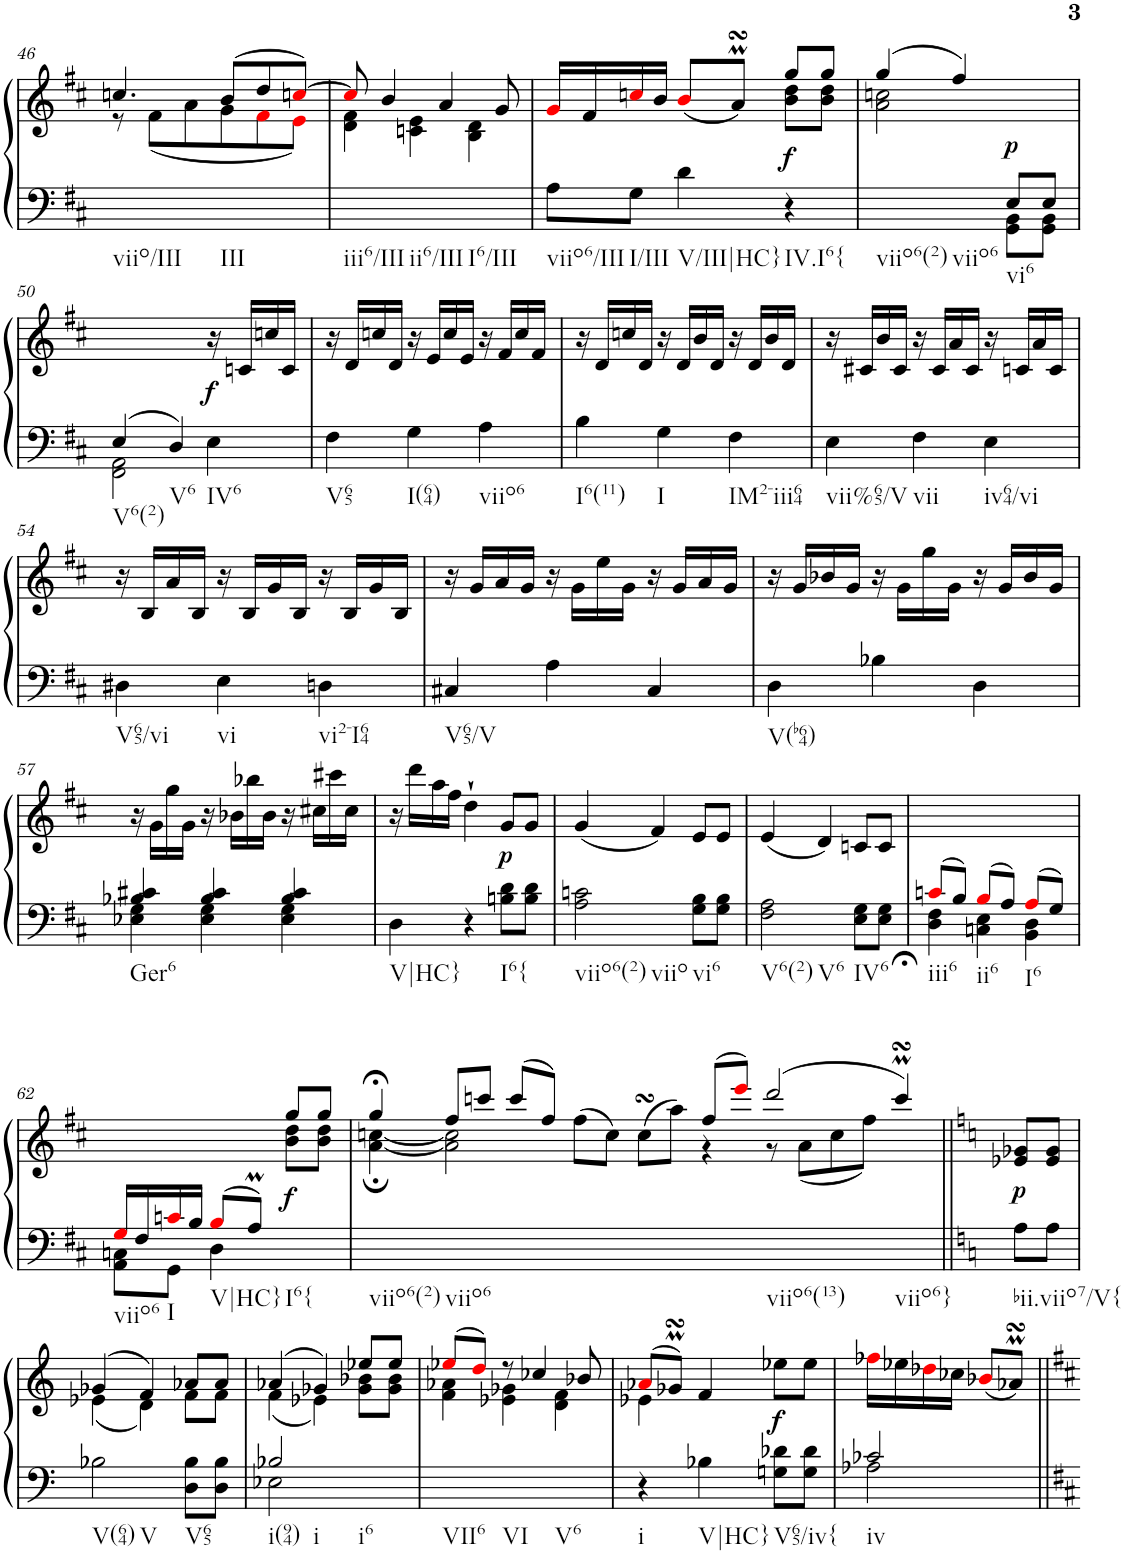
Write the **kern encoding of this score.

**kern	**kern	**dynam
*part1	*part1	*part1
*staff2	*staff1	*staff1/2
*I"Harpsichord	*	*
*I'Hch.	*	*
!!LO:PB:g=z
*clefF4	*clefG2	*
*k[f#c#]	*k[f#c#]	*
*D:	*D:	*
*M3/4	*M3/4	*
=46	=46	=46
*	*^	*
!LO:TX:b:t=viio/III	!	!	!
!LO:TX:b:t=III	!	!	!
2.ryy	4.ccn/	8r	.
.	.	(<8f#\L	.
.	.	8a\	.
.	(>8b/L	8g\	.
.	8dd/	8f#i\	.
.	[8ccni/J)	8ei\J)	.
=47	=47	=47	=47
!LO:TX:b:t=iii6/III	!	!	!
!LO:TX:b:t=ii6/III	!	!	!
!LO:TX:b:t=I6/III	!	!	!
2.ryy	8cci/]	4d\ 4f#\	.
.	4b/	.	.
.	.	4cn\ 4e\	.
.	4a/	.	.
.	.	4B\ 4d\	.
.	8g/	.	.
=48	=48	=48	=48
!LO:TX:b:t=viio6/III	!	!	!
8A\L	16gi/LL	2ryy	.
.	16f#/	.	.
!LO:TX:b:t=I/III	!	!	!
8G\J	16ccni/	.	.
.	16b/JJ	.	.
!LO:TX:b:t=V/III|HC}	!	!	!
4d\	(<8bi/L	.	.
.	8aMsSSS/J)	.	.
!LO:TX:b:t=IV.I6{	!	!	!
!	!	!	!LO:DY:b
4r	8gg/L	8b\ 8dd\L	f
.	8gg/J	8b\ 8dd\J	.
=49	=49	=49	=49
*^	*	*	*
!LO:TX:b:t=viio6(2)	!	!	!	!
!LO:TX:b:t=viio6	!	!	!	!
2ryy	2ryy	2a\ 2ccn\	(>4gg/	.
.	.	.	4ff#/)	.
!LO:TX:b:t=vi6	!	!	!	!
!	!	!	!	!LO:DY:b
8E/L	8GG\ 8BB\L	4ryy	4ryy	p
8E/J	8GG\ 8BB\J	.	.	.
*	*	*v	*v	*
!!LO:LB:g=z
=50	=50	=50	=50
!LO:TX:b:t=V6(2)	!	!	!
4E/	2FF#\ 2AA\	2ryy	.
!LO:TX:b:t=V6	!	!	!
4D/	.	.	.
!LO:TX:b:t=IV6	!	!	!
!	!	!	!LO:DY:b
4E\	4ryy	16r	f
.	.	16cn/LL	.
.	.	16ccn/	.
.	.	16c/JJ	.
*v	*v	*	*
=51	=51	=51
!LO:TX:b:t=V65	!	!
4F#\	16r	.
.	16d/LL	.
.	16ccn/	.
.	16d/JJ	.
!LO:TX:b:t=I(64)	!	!
4G\	16r	.
.	16e/LL	.
.	16cc/	.
.	16e/JJ	.
!LO:TX:b:t=viio6	!	!
4A\	16r	.
.	16f#/LL	.
.	16cc/	.
.	16f#/JJ	.
=52	=52	=52
!LO:TX:b:t=I6(11)	!	!
4B\	16r	.
.	16d/LL	.
.	16ccn/	.
.	16d/JJ	.
!LO:TX:b:t=I	!	!
4G\	16r	.
.	16d/LL	.
.	16b/	.
.	16d/JJ	.
!LO:TX:b:t=IM2-iii64	!	!
4F#\	16r	.
.	16d/LL	.
.	16b/	.
.	16d/JJ	.
=53	=53	=53
!LO:TX:b:t=vii%65/V	!	!
4E\	16r	.
.	16c#X/LL	.
.	16b/	.
.	16c#/JJ	.
!LO:TX:b:t=vii	!	!
4F#\	16r	.
.	16c#/LL	.
.	16a/	.
.	16c#/JJ	.
!LO:TX:b:t=iv64/vi	!	!
4E\	16r	.
.	16cn/LL	.
.	16a/	.
.	16c/JJ	.
!!LO:LB:g=z
=54	=54	=54
!LO:TX:b:t=V65/vi	!	!
4D#X\	16r	.
.	16B/LL	.
.	16a/	.
.	16B/JJ	.
!LO:TX:b:t=vi	!	!
4E\	16r	.
.	16B/LL	.
.	16g/	.
.	16B/JJ	.
!LO:TX:b:t=vi2-I64	!	!
4Dn\	16r	.
.	16B/LL	.
.	16g/	.
.	16B/JJ	.
=55	=55	=55
!LO:TX:b:t=V65/V	!	!
4C#X/	16r	.
.	16g/LL	.
.	16a/	.
.	16g/JJ	.
4A\	16r	.
.	16g\LL	.
.	16ee\	.
.	16g\JJ	.
4C#/	16r	.
.	16g/LL	.
.	16a/	.
.	16g/JJ	.
=56	=56	=56
!LO:TX:b:t=V(b64)	!	!
4D\	16r	.
.	16g/LL	.
.	16b-X/	.
.	16g/JJ	.
4B-X\	16r	.
.	16g\LL	.
.	16gg\	.
.	16g\JJ	.
4D\	16r	.
.	16g/LL	.
.	16b-/	.
.	16g/JJ	.
!!LO:LB:g=z
=57	=57	=57
*^	*	*
!LO:TX:b:t=Ger6	!	!	!
4B-X/ 4c#X/	4E-X\ 4G\	16r	.
.	.	16g\LL	.
.	.	16gg\	.
.	.	16g\JJ	.
4B-/ 4c#/	4E-\ 4G\	16r	.
.	.	16b-X\LL	.
.	.	16bb-X\	.
.	.	16b-\JJ	.
4B-/ 4c#/	4E-\ 4G\	16r	.
.	.	16cc#X\LL	.
.	.	16ccc#X\	.
.	.	16cc#\JJ	.
*v	*v	*	*
=58	=58	=58
!LO:TX:b:t=V|HC}	!	!
4D\	16r	.
.	16ddd\LL	.
.	16aa\	.
.	16ff#\JJ	.
4r	4dd`\	.
!LO:TX:b:t=I6{	!	!
!	!	!LO:DY:b
8Bn\ 8d\L	8g/L	p
8B\ 8d\J	8g/J	.
=59	=59	=59
!LO:TX:b:t=viio6(2)	!	!
!LO:TX:b:t=viio	!	!
2A\ 2cn\	(<4g/	.
.	4f#/)	.
!LO:TX:b:t=vi6	!	!
8G\ 8B\L	8e/L	.
8G\ 8B\J	8e/J	.
=60	=60	=60
!LO:TX:b:t=V6(2)	!	!
!LO:TX:b:t=V6	!	!
2F#\ 2A\	(<4e/	.
.	4d/)	.
!LO:TX:b:t=IV6	!	!
8E\ 8G\L	8cn/L	.
8E\ 8G\J	8c/J	.
=61	=61	=61
*^	*	*
!LO:TX:b:t=iii6	!	!	!
8cni/L	4D\ 4F#\	2.ryy	.
8B/J	.	.	.
!LO:TX:b:t=ii6	!	!	!
8Bi/L	4Cn\ 4E\	.	.
8A/J	.	.	.
!LO:TX:b:t=I6	!	!	!
8Ai/L	4BB\ 4D\	.	.
8G/J	.	.	.
!!LO:LB:g=z
=62	=62	=62	=62
*	*	*^	*
!LO:TX:b:t=viio6	!	!	!	!
16Gi/LL	8AA\ 8Cn\L	2ryy	2ryy	.
16F#/	.	.	.	.
!LO:TX:b:t=I	!	!	!	!
16cni/	8GG\J	.	.	.
16B/JJ	.	.	.	.
!LO:TX:b:t=V|HC}	!	!	!	!
8Bi/L	4D\	.	.	.
8AM/J	.	.	.	.
!LO:TX:b:t=I6{	!	!	!	!
!	!	!	!	!LO:DY:b
4ryy	4ryy	8gg/L	8b\ 8dd\L	f
.	.	8gg/J	8b\ 8dd\J	.
*v	*v	*	*	*
=63	=63	=63	=63
!LO:TX:b:t=viio6(2)	!	!	!
!LO:TX:b:t=viio6	!	!	!
!LO:TX:b:t=viio6(13)	!	!	!
2.ryy	4gg;</	[4a\; [4ccn\;	.
.	8ff#/L	2a\] 2cc\]	.
.	8cccn/J	.	.
.	(>8ccc/L	.	.
.	8ff#/J)	.	.
4ryy	(>8ff#\L	2ryy	.
.	8cc\J)	.	.
.	(>8ccsSSs\L	.	.
.	8aa\J)	.	.
.	(>8ff#/L	4r	.
.	8eeei/J)	.	.
.	(>2ddd/	8r	.
.	.	(<8a\L	.
.	.	8cc\	.
.	.	8ff#\J)	.
!LO:TX:b:t=viio6}	!	!	!
4ryy	4ccc;<MsSSs/)	4ryy	.
*	*v	*v	*
=63X1||	=63X1||	=63X1||
*k[]	*k[]	*
*	*^	*
!LO:TX:b:t=bii.viio7/V{	!	!	!
!	!	!	!LO:DY:b
*	*v	*v	*
8A\L	8e-X/ 8g-X/L	p
2.ryy	8e-/ 8g-/J	.
.	2.ryy	.
8A\J	.	.
!!LO:LB:g=z
=64	=64	=64
*	*^	*
!LO:TX:b:t=V(64)	!	!	!
!LO:TX:b:t=V	!	!	!
2B-X\	(>4g-X/	(<4e-X\	.
.	4f/)	4d\)	.
!LO:TX:b:t=V65	!	!	!
2ryy	8a-X/L	8f\L	.
.	8a-/J	8f\J	.
.	2ryy	2ryy	.
8D\ 8B-\L	.	.	.
8D\ 8B-\J	.	.	.
=65	=65	=65	=65
*^	*	*	*
!LO:TX:b:t=i(94)	!	!	!	!
!LO:TX:b:t=i	!	!	!	!
2B-X/	2E-X\	(>4a-X/	(<4f\	.
.	.	4g-X/)	4e-X\)	.
!LO:TX:b:t=i6	!	!	!	!
4ryy	4ryy	8ee-X/L	8g-\ 8b-X\L	.
.	.	8ee-/J	8g-\ 8b-\J	.
*v	*v	*	*	*
=66	=66	=66	=66
!LO:TX:b:t=VII6	!	!	!
!LO:TX:b:t=VI	!	!	!
!LO:TX:b:t=V6	!	!	!
2.ryy	(>8ee-Xi/L	4f\ 4a-X\	.
.	8ddi/J)	.	.
.	8r	4e-X\ 4g-X\	.
.	4cc-X/	.	.
.	.	4d\ 4f\	.
.	8b-X/	.	.
=67	=67	=67	=67
!LO:TX:b:t=i	!	!	!
4r	(>8a-Xi/L	4e-X\	.
.	8g-XMsSSs/J)	.	.
!LO:TX:b:t=V|HC}	!	!	!
4B-X\	4f/	2ryy	.
!LO:TX:b:t=V65/iv{	!	!	!
!	!	!	!LO:DY:b
8Gn\ 8d-X\L	8ee-X\L	.	f
8G\ 8d-\J	8ee-\J	.	.
*	*v	*v	*
=68	=68	=68
*^	*	*
!LO:TX:b:t=iv	!	!	!
2c-X/	2A-X\	16ff-Xi\LL	.
.	.	16ee-X\	.
.	.	16dd-Xi\	.
.	.	16cc-X\JJ	.
.	.	(<8b-Xi/L	.
.	.	8a-XMsSSs/J)	.
*v	*v	*	*
=||	=||	=||
*-	*-	*-
